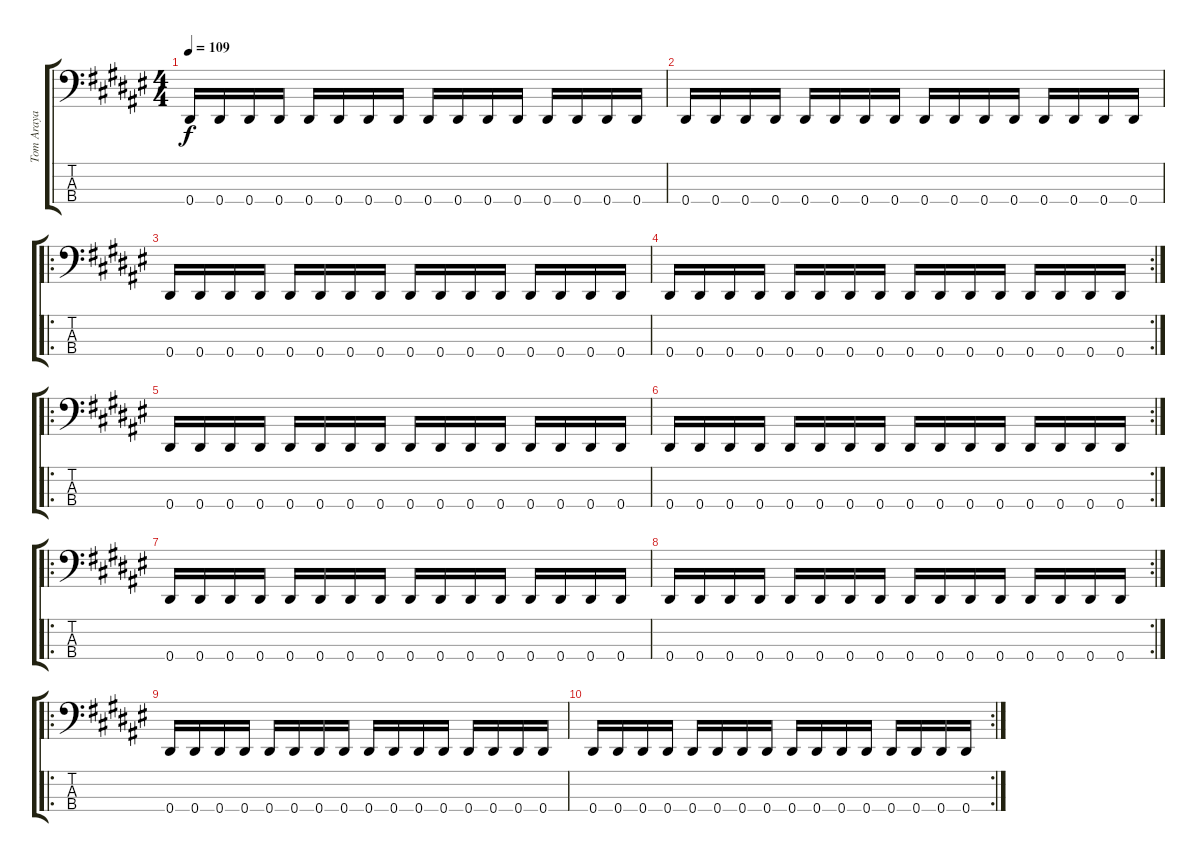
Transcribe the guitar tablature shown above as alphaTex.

\track ("Tom Araya" "Tom Araya") {instrument electricbassfinger}
\staff {score tabs}
\tuning (Gb2 Db2 Ab1 Eb1) {hide}
\ts (4 4)
\tempo 109
\clef f4
\ks f#
0.4.16{dy f} 0.4.16 0.4.16 0.4.16 0.4.16 0.4.16 0.4.16 0.4.16 0.4.16 0.4.16 0.4.16 0.4.16 0.4.16 0.4.16 0.4.16 0.4.16 |
0.4.16 0.4.16 0.4.16 0.4.16 0.4.16 0.4.16 0.4.16 0.4.16 0.4.16 0.4.16 0.4.16 0.4.16 0.4.16 0.4.16 0.4.16 0.4.16 |
\ro
0.4.16 0.4.16 0.4.16 0.4.16 0.4.16 0.4.16 0.4.16 0.4.16 0.4.16 0.4.16 0.4.16 0.4.16 0.4.16 0.4.16 0.4.16 0.4.16 |
\rc 2
0.4.16 0.4.16 0.4.16 0.4.16 0.4.16 0.4.16 0.4.16 0.4.16 0.4.16 0.4.16 0.4.16 0.4.16 0.4.16 0.4.16 0.4.16 0.4.16 |
\ro
0.4.16 0.4.16 0.4.16 0.4.16 0.4.16 0.4.16 0.4.16 0.4.16 0.4.16 0.4.16 0.4.16 0.4.16 0.4.16 0.4.16 0.4.16 0.4.16 |
\rc 2
0.4.16 0.4.16 0.4.16 0.4.16 0.4.16 0.4.16 0.4.16 0.4.16 0.4.16 0.4.16 0.4.16 0.4.16 0.4.16 0.4.16 0.4.16 0.4.16 |
\ro
0.4.16 0.4.16 0.4.16 0.4.16 0.4.16 0.4.16 0.4.16 0.4.16 0.4.16 0.4.16 0.4.16 0.4.16 0.4.16 0.4.16 0.4.16 0.4.16 |
\rc 2
0.4.16 0.4.16 0.4.16 0.4.16 0.4.16 0.4.16 0.4.16 0.4.16 0.4.16 0.4.16 0.4.16 0.4.16 0.4.16 0.4.16 0.4.16 0.4.16 |
\ro
0.4.16 0.4.16 0.4.16 0.4.16 0.4.16 0.4.16 0.4.16 0.4.16 0.4.16 0.4.16 0.4.16 0.4.16 0.4.16 0.4.16 0.4.16 0.4.16 |
\rc 2
0.4.16 0.4.16 0.4.16 0.4.16 0.4.16 0.4.16 0.4.16 0.4.16 0.4.16 0.4.16 0.4.16 0.4.16 0.4.16 0.4.16 0.4.16 0.4.16
